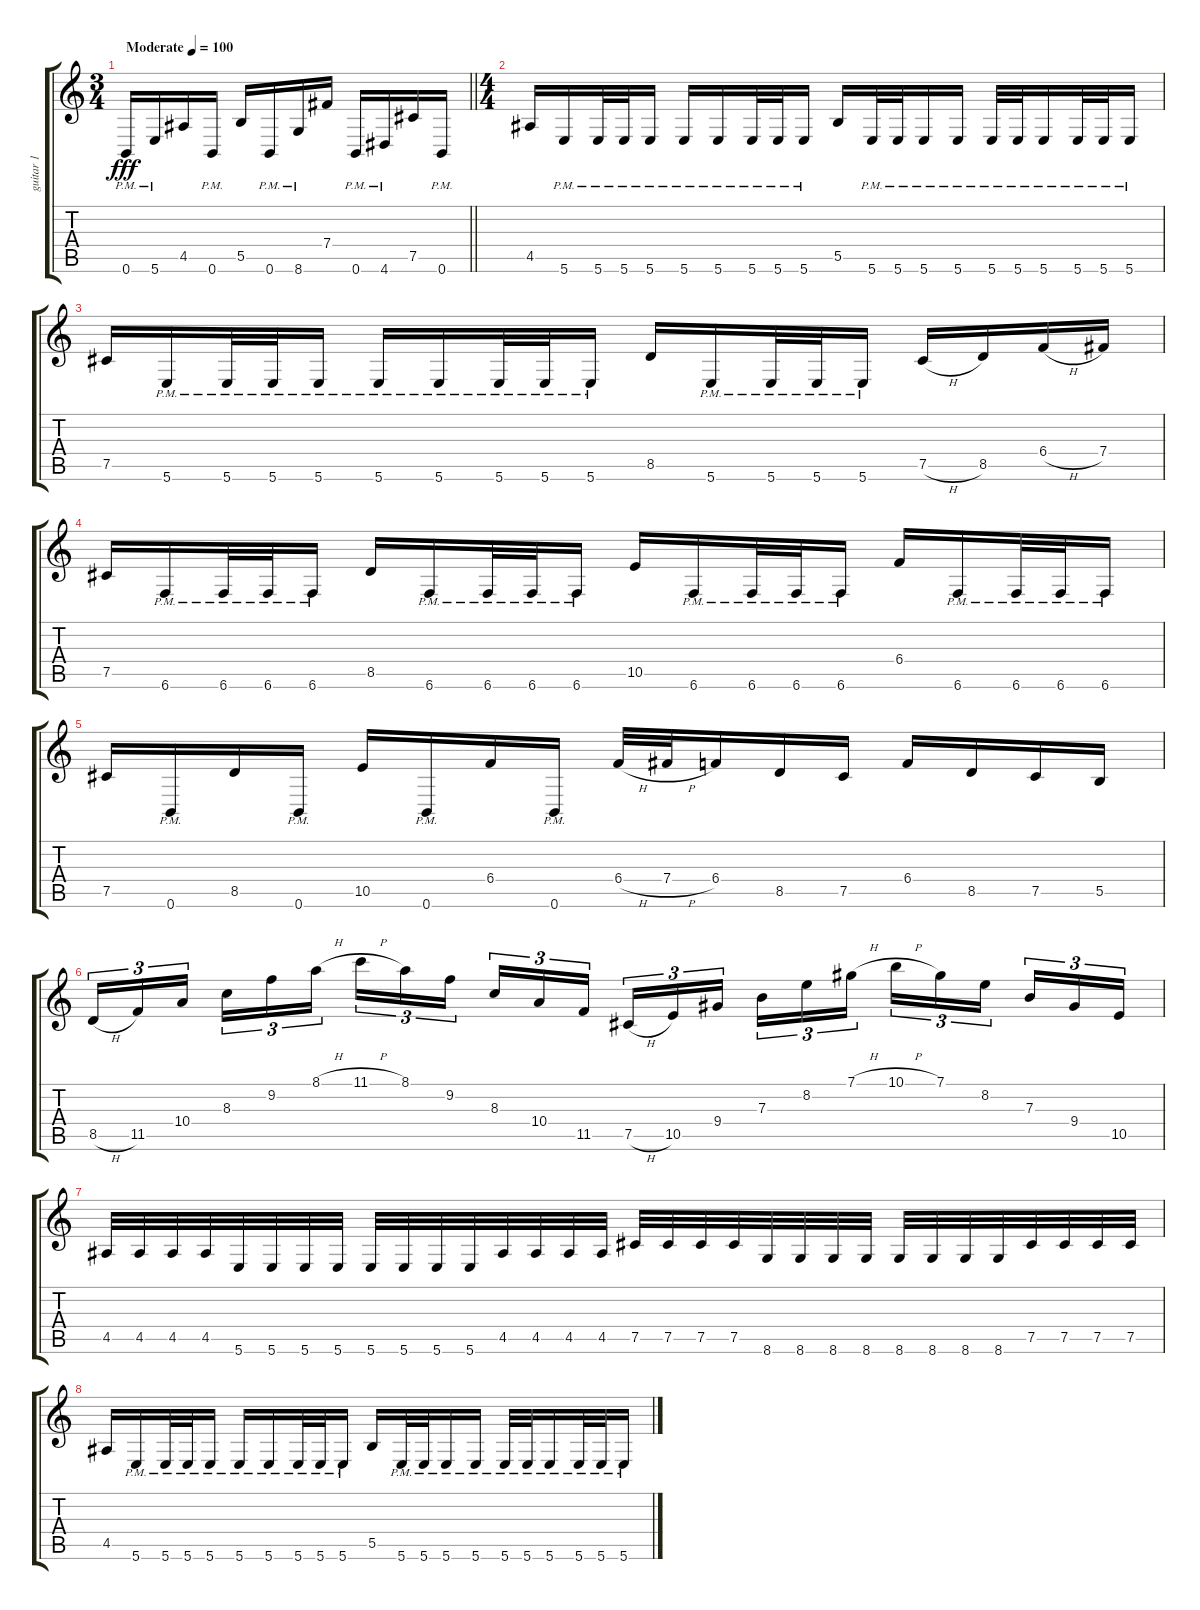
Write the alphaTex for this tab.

\track ("guitar 1" "guitar 1") {instrument distortionguitar}
\staff {score tabs}
\tuning (Db4 Ab3 E3 B2 Gb2 B1) {hide}
\ts (3 4)
\section ("" "")
\tempo (100 "Moderate")
\clef g2
\barLineRight lightlight
\ks c
0.6{pm}.16{dy fff instrument distortionguitar} 5.6{pm}.16 4.5.16 0.6{pm}.16 5.5.16 0.6{pm}.16 8.6{pm}.16 7.4.16 0.6{pm}.16 4.6{pm}.16 7.5.16 0.6{pm}.16 |
\ts (4 4)
\section ("" "")
4.5.16 5.6{pm}.16 5.6{pm}.32 5.6{pm}.32 5.6{pm}.16 5.6{pm}.16 5.6{pm}.16 5.6{pm}.32 5.6{pm}.32 5.6{pm}.16 5.5.16 5.6{pm}.32 5.6{pm}.32 5.6{pm}.16 5.6{pm}.16 5.6{pm}.32 5.6{pm}.32 5.6{pm}.16 5.6{pm}.32 5.6{pm}.32 5.6{pm}.16 |
7.5.16 5.6{pm}.16 5.6{pm}.32 5.6{pm}.32 5.6{pm}.16 5.6{pm}.16 5.6{pm}.16 5.6{pm}.32 5.6{pm}.32 5.6{pm}.16 8.5.16 5.6{pm}.16 5.6{pm}.32 5.6{pm}.32 5.6{pm}.16 7.5{h}.16 8.5.16 6.4{h}.16 7.4.16 |
7.5.16 6.6{pm}.16 6.6{pm}.32 6.6{pm}.32 6.6{pm}.16 8.5.16 6.6{pm}.16 6.6{pm}.32 6.6{pm}.32 6.6{pm}.16 10.5.16 6.6{pm}.16 6.6{pm}.32 6.6{pm}.32 6.6{pm}.16 6.4.16 6.6{pm}.16 6.6{pm}.32 6.6{pm}.32 6.6{pm}.16 |
7.5.16 0.6{pm}.16 8.5.16 0.6{pm}.16 10.5.16 0.6{pm}.16 6.4.16 0.6{pm}.16 6.4{h}.32 7.4{h}.32 6.4.16 8.5.16 7.5.16 6.4.16 8.5.16 7.5.16 5.5.16 |
8.5{h}.16{tu (3 2)} 11.5.16{tu (3 2)} 10.4.16{tu (3 2) beam splitsecondary} 8.3.16{tu (3 2)} 9.2.16{tu (3 2)} 8.1{h}.16{tu (3 2)} 11.1{h}.16{tu (3 2)} 8.1.16{tu (3 2)} 9.2.16{tu (3 2) beam splitsecondary} 8.3.16{tu (3 2)} 10.4.16{tu (3 2)} 11.5.16{tu (3 2)} 7.5{h}.16{tu (3 2)} 10.5.16{tu (3 2)} 9.4.16{tu (3 2) beam splitsecondary} 7.3.16{tu (3 2)} 8.2.16{tu (3 2)} 7.1{h}.16{tu (3 2)} 10.1{h}.16{tu (3 2)} 7.1.16{tu (3 2)} 8.2.16{tu (3 2) beam splitsecondary} 7.3.16{tu (3 2)} 9.4.16{tu (3 2)} 10.5.16{tu (3 2)} |
4.5.32 4.5.32 4.5.32 4.5.32 5.6.32 5.6.32 5.6.32 5.6.32 5.6.32 5.6.32 5.6.32 5.6.32 4.5.32 4.5.32 4.5.32 4.5.32 7.5.32 7.5.32 7.5.32 7.5.32 8.6.32 8.6.32 8.6.32 8.6.32 8.6.32 8.6.32 8.6.32 8.6.32 7.5.32 7.5.32 7.5.32 7.5.32 |
4.5.16 5.6{pm}.16 5.6{pm}.32 5.6{pm}.32 5.6{pm}.16 5.6{pm}.16 5.6{pm}.16 5.6{pm}.32 5.6{pm}.32 5.6{pm}.16 5.5.16 5.6{pm}.32 5.6{pm}.32 5.6{pm}.16 5.6{pm}.16 5.6{pm}.32 5.6{pm}.32 5.6{pm}.16 5.6{pm}.32 5.6{pm}.32 5.6{pm}.16
